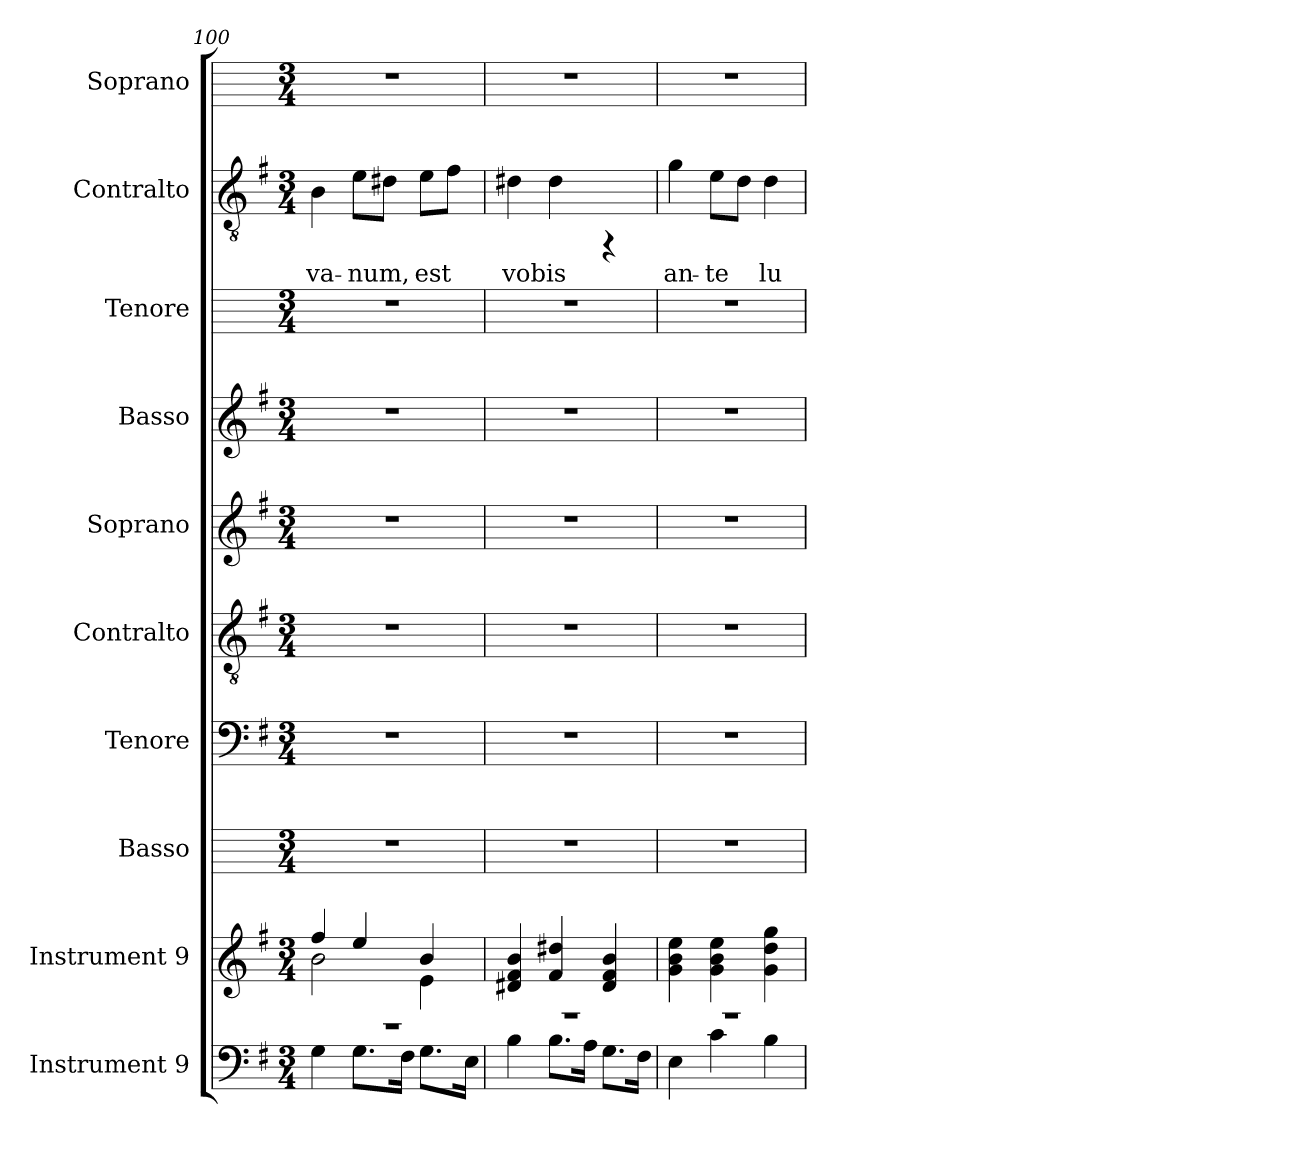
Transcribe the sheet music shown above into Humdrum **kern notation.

**kern	**kern	**kern	**kern	**kern	**kern	**kern	**kern	**kern	**text	**kern
*part10	*part9	*part8	*part7	*part6	*part5	*part4	*part3	*part2	*part2	*part1
*staff10	*staff9	*staff8	*staff7	*staff6	*staff5	*staff4	*staff3	*staff2	*staff2	*staff1
*I"Instrument 9	*I"Instrument 9	*I"Basso	*I"Tenore	*I"Contralto	*I"Soprano	*I"Basso	*I"Tenore	*I"Contralto	*	*I"Soprano
*	*	*	*	*	*	*I'Basso	*	*I'Contralto	*	*
!!LO:LB:g=z
*clefF4	*clefG2	*	*clefF4	*clefGv2	*clefG2	*clefG2	*	*clefGv2	*	*
*k[f#]	*k[f#]	*k[]	*k[f#]	*k[f#]	*k[f#]	*k[f#]	*k[]	*k[f#]	*	*k[]
*G:	*G:	*C:	*G:	*G:	*G:	*G:	*C:	*G:	*	*C:
*M3/4	*M3/4	*M3/4	*M3/4	*M3/4	*M3/4	*M3/4	*M3/4	*M3/4	*	*M3/4
=100	=100	=100	=100	=100	=100	=100	=100	=100	=100	=100
*^	*^	*	*	*	*	*	*	*	*	*
!	!	!	!	!	!	!	!	!	!	!	!LO:LY:b:cj	!
2.r	4G\	4ff#/	2b\	2.r	2.r	2.r	2.r	2.r	2.r	4B\	va-	2.r
!	!	!	!	!	!	!	!	!	!	!	!LO:LY:b:cj	!
.	8.G\L	4ee/	.	.	.	.	.	.	.	8e\L	-num,	.
!	!	!	!	!	!	!	!	!	!	!	!LO:LY:b:cj	!
.	.	.	.	.	.	.	.	.	.	8d#X\J	.	.
.	16F#\J	.	.	.	.	.	.	.	.	.	.	.
!	!	!	!	!	!	!	!	!	!	!	!LO:LY:b:cj	!
.	8.G\L	4b/	4e\	.	.	.	.	.	.	8e\L	est	.
!	!	!	!	!	!	!	!	!	!	!	!LO:LY:b:cj	!
.	.	.	.	.	.	.	.	.	.	8f#\J	.	.
.	16E\J	.	.	.	.	.	.	.	.	.	.	.
*	*	*v	*v	*	*	*	*	*	*	*	*	*
=101	=101	=101	=101	=101	=101	=101	=101	=101	=101	=101	=101
!	!	!	!	!	!	!	!	!	!	!LO:LY:b:cj	!
2.r	4B\	4b/ 4f#/ 4d#X/	2.r	2.r	2.r	2.r	2.r	2.r	4d#X\	vobis	2.r
!	!	!	!	!	!	!	!	!	!	!LO:LY:b:cj	!
.	8.B\L	4f#/ 4dd#X/	.	.	.	.	.	.	4d#\	.	.
.	16A\J	.	.	.	.	.	.	.	.	.	.
.	8.G\L	4b/ 4f#/ 4d#/	.	.	.	.	.	.	4rFF	.	.
.	16F#\J	.	.	.	.	.	.	.	.	.	.
=102	=102	=102	=102	=102	=102	=102	=102	=102	=102	=102	=102
!	!	!	!	!	!	!	!	!	!	!LO:LY:b:cj	!
2.r	4E\	4b\ 4g\ 4ee\	2.r	2.r	2.r	2.r	2.r	2.r	4g\	an-	2.r
!	!	!	!	!	!	!	!	!	!	!LO:LY:b:cj	!
.	4c\	4b\ 4g\ 4ee\	.	.	.	.	.	.	8e\L	-te	.
!	!	!	!	!	!	!	!	!	!	!LO:LY:b:cj	!
.	.	.	.	.	.	.	.	.	8d\J	.	.
!	!	!	!	!	!	!	!	!	!	!LO:LY:b:cj	!
.	4B\	4gg\ 4g\ 4dd\	.	.	.	.	.	.	4d\	lu-	.
*v	*v	*	*	*	*	*	*	*	*	*	*
=	=	=	=	=	=	=	=	=	=	=
*-	*-	*-	*-	*-	*-	*-	*-	*-	*-	*-
